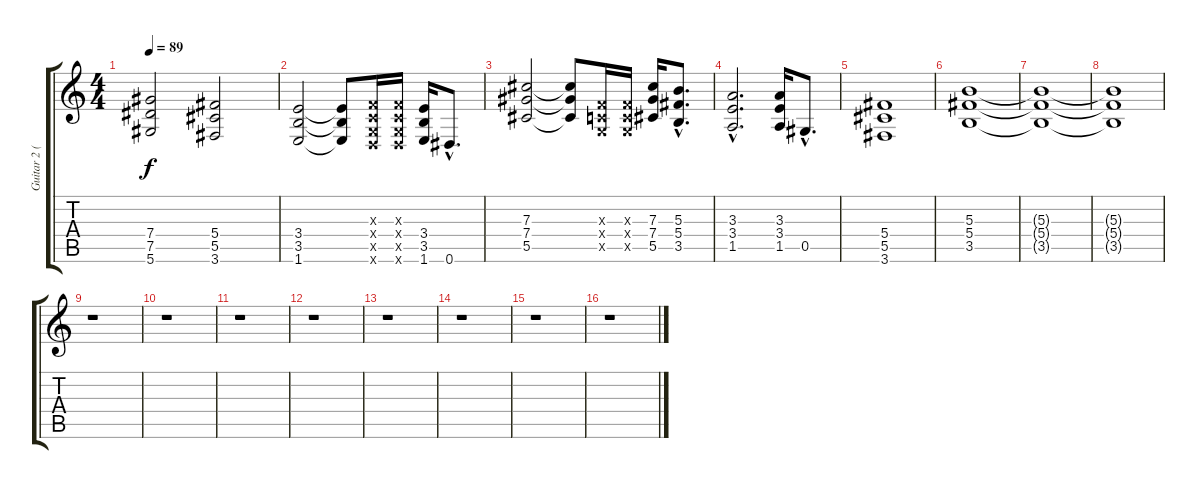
\track ("Guitar 2 (Gilbey)" "Guitar 2 (") {instrument overdrivenguitar}
\staff {score tabs}
\tuning (Eb4 Bb3 Gb3 Db3 Ab2 Eb2) {hide}
\ts (4 4)
\tempo 89
\clef g2
\ks c
(7.4 7.5 5.6).2{dy f} (5.4 5.5 3.6).2 |
(3.4 3.5 1.6).2 (3.4{t} 3.5{t} 1.6{t}).8 (-1.3{x} -1.4{x} -1.5{x} -1.6{x}).16 (-1.3{x} -1.4{x} -1.5{x} -1.6{x}).16 (3.4 3.5 1.6).16 0.6{hac}.8{d} |
(7.3 7.4 5.5).2 (7.3{t} 7.4{t} 5.5{t}).8 (-1.3{x} -1.4{x} -1.5{x}).16 (-1.3{x} -1.4{x} -1.5{x}).16 (7.3 7.4 5.5).16 (5.3{hac} 5.4{hac} 3.5{hac}).8{d} |
(3.3{hac} 3.4{hac} 1.5{hac}).2{d} (3.3 3.4 1.5).16 0.5{hac}.8{d} |
(5.4 5.5 3.6).1 |
(5.3 5.4 3.5).1 |
(5.3{t} 5.4{t} 3.5{t}).1 |
(5.3{t} 5.4{t} 3.5{t}).1 |
r.1 |
r.1 |
r.1 |
r.1 |
r.1 |
r.1 |
r.1 |
r.1
